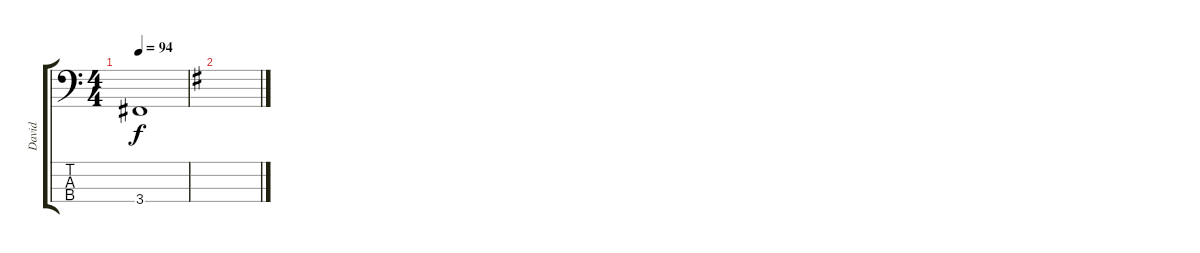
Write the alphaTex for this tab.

\track ("David" "David") {instrument electricbassfinger}
\staff {score tabs}
\tuning (Gb2 Db2 Ab1 Eb1) {hide}
\ts (4 4)
\tempo 94
\clef f4
\ks c
3.4.1{dy f} |
\ks g
